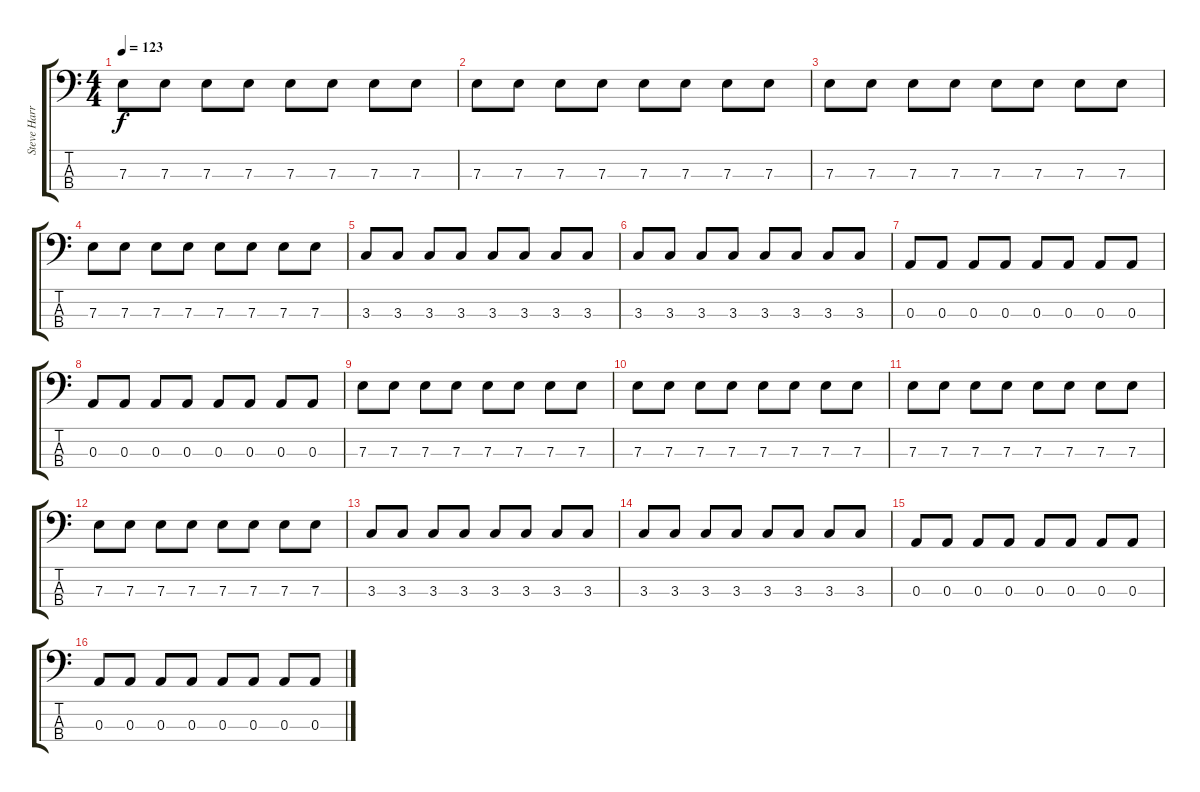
\track ("Steve Harris" "Steve Harr") {instrument electricbassfinger}
\staff {score tabs}
\tuning (G2 D2 A1 E1) {hide}
\ts (4 4)
\tempo 123
\clef f4
\ks c
7.3.8{dy f} 7.3.8 7.3.8 7.3.8 7.3.8 7.3.8 7.3.8 7.3.8 |
7.3.8 7.3.8 7.3.8 7.3.8 7.3.8 7.3.8 7.3.8 7.3.8 |
7.3.8 7.3.8 7.3.8 7.3.8 7.3.8 7.3.8 7.3.8 7.3.8 |
7.3.8 7.3.8 7.3.8 7.3.8 7.3.8 7.3.8 7.3.8 7.3.8 |
3.3.8 3.3.8 3.3.8 3.3.8 3.3.8 3.3.8 3.3.8 3.3.8 |
3.3.8 3.3.8 3.3.8 3.3.8 3.3.8 3.3.8 3.3.8 3.3.8 |
0.3.8 0.3.8 0.3.8 0.3.8 0.3.8 0.3.8 0.3.8 0.3.8 |
0.3.8 0.3.8 0.3.8 0.3.8 0.3.8 0.3.8 0.3.8 0.3.8 |
7.3.8 7.3.8 7.3.8 7.3.8 7.3.8 7.3.8 7.3.8 7.3.8 |
7.3.8 7.3.8 7.3.8 7.3.8 7.3.8 7.3.8 7.3.8 7.3.8 |
7.3.8 7.3.8 7.3.8 7.3.8 7.3.8 7.3.8 7.3.8 7.3.8 |
7.3.8 7.3.8 7.3.8 7.3.8 7.3.8 7.3.8 7.3.8 7.3.8 |
3.3.8 3.3.8 3.3.8 3.3.8 3.3.8 3.3.8 3.3.8 3.3.8 |
3.3.8 3.3.8 3.3.8 3.3.8 3.3.8 3.3.8 3.3.8 3.3.8 |
0.3.8 0.3.8 0.3.8 0.3.8 0.3.8 0.3.8 0.3.8 0.3.8 |
0.3.8 0.3.8 0.3.8 0.3.8 0.3.8 0.3.8 0.3.8 0.3.8
